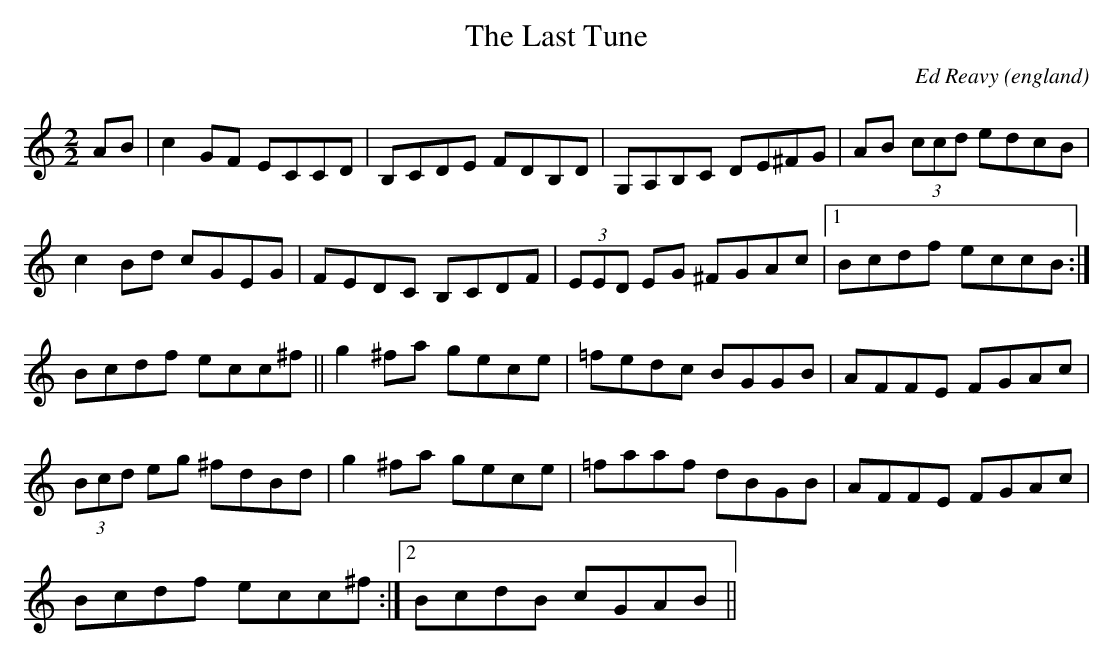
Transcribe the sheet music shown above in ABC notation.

X:1
T:The Last Tune
O:england
C:Ed Reavy
M:2/2
L:1/8
K:C
AB|c2 GF ECCD|B,CDE FDB,D|G,A,B,C DE^FG|AB (3ccd edcB|
c2 Bd cGEG|FEDC B,CDF|(3EED EG ^FGAc|1Bcdf eccB:|
2Bcdf ecc^f||g2 ^fa gece|=fedc BGGB|AFFE FGAc|
(3Bcd eg ^fdBd|g2 ^fa gece|=faaf dBGB|AFFE FGAc|
1Bcdf ecc^f:|2 BcdB cGAB||
